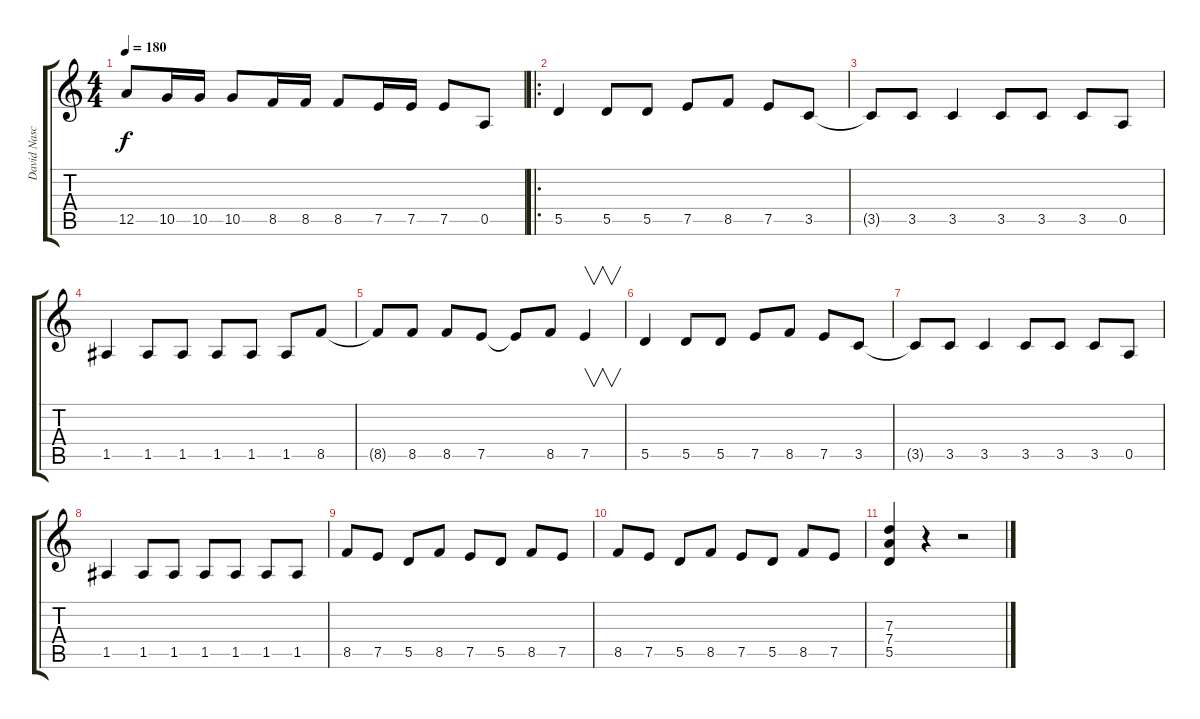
\track ("David Nascimento" "David Nasc") {instrument distortionguitar}
\staff {score tabs}
\tuning (E4 B3 G3 D3 A2 E2) {hide}
\ts (4 4)
\tempo 180
\clef g2
\ks c
12.5.8{dy f} 10.5.16 10.5.16 10.5.8 8.5.16 8.5.16 8.5.8 7.5.16 7.5.16 7.5.8 0.5.8 |
\ro
5.5.4 5.5.8 5.5.8 7.5.8 8.5.8 7.5.8 3.5.8 |
3.5{t}.8 3.5.8 3.5.4 3.5.8 3.5.8 3.5.8 0.5.8 |
1.5.4 1.5.8 1.5.8 1.5.8 1.5.8 1.5.8 8.5.8 |
8.5{t}.8 8.5.8 8.5.8 7.5.8 7.5{t}.8 8.5.8 7.5.4{v} |
5.5.4 5.5.8 5.5.8 7.5.8 8.5.8 7.5.8 3.5.8 |
3.5{t}.8 3.5.8 3.5.4 3.5.8 3.5.8 3.5.8 0.5.8 |
1.5.4 1.5.8 1.5.8 1.5.8 1.5.8 1.5.8 1.5.8 |
8.5.8 7.5.8 5.5.8 8.5.8 7.5.8 5.5.8 8.5.8 7.5.8 |
8.5.8 7.5.8 5.5.8 8.5.8 7.5.8 5.5.8 8.5.8 7.5.8 |
(7.3 7.4 5.5).4 r.4 r.2
